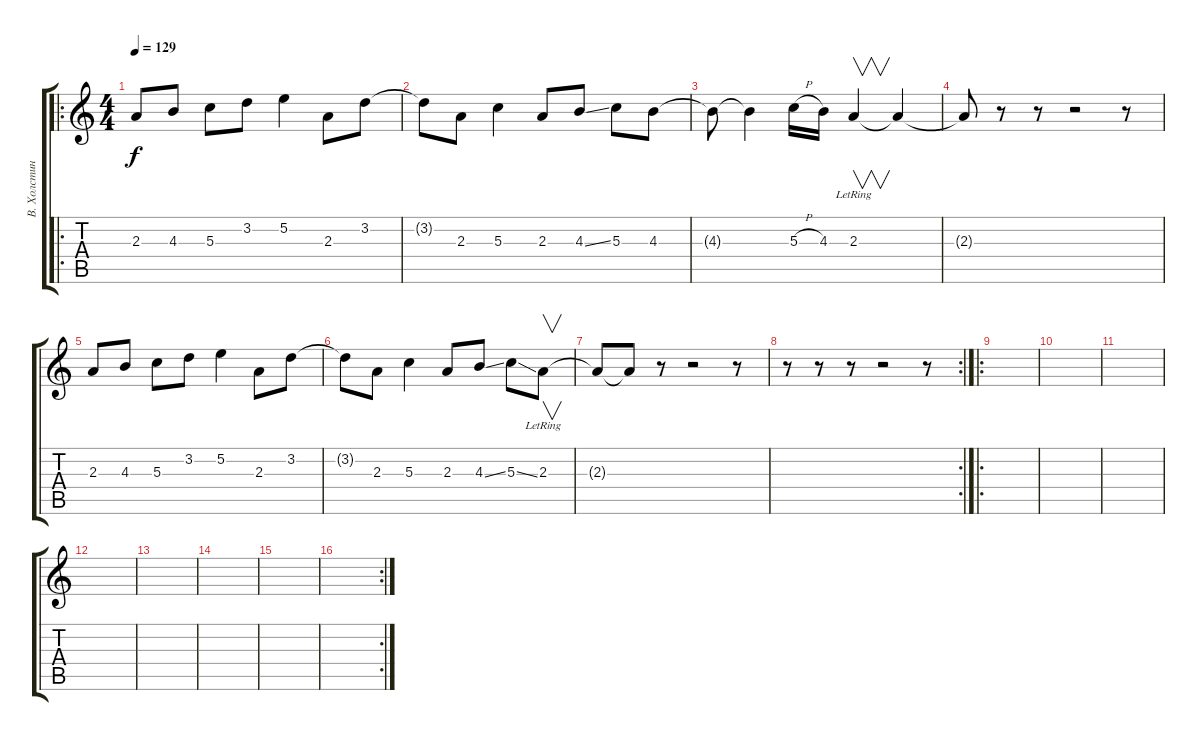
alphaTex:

\track ("В. Холстинин" "В. Холстин") {instrument electricguitarclean}
\staff {score tabs}
\tuning (E4 B3 G3 D3 A2 E2) {hide}
\ro
\ts (4 4)
\tempo 129
\clef g2
\ks c
2.3.8{dy f instrument electricguitarclean} 4.3.8 5.3.8 3.2.8 5.2.4 2.3.8 3.2.8 |
3.2{t}.8 2.3.8 5.3.4 2.3.8 4.3{ss}.8 5.3.8 4.3.8 |
4.3{t}.8 4.3{t}.4 5.3{h}.16 4.3.16 2.3{lr}.4{v} 2.3{t}.4 |
2.3{t}.8 r.8 r.8 r.2 r.8 |
2.3.8 4.3.8 5.3.8 3.2.8 5.2.4 2.3.8 3.2.8 |
3.2{t}.8 2.3.8 5.3.4 2.3.8 4.3{ss}.8 5.3{ss}.8 2.3{lr}.8{v} |
2.3{t}.8 2.3{t}.8 r.8 r.2 r.8 |
\rc 2
r.8 r.8 r.8 r.2 r.8 |
\ro
|
|
|
|
|
|
|
\rc 2
